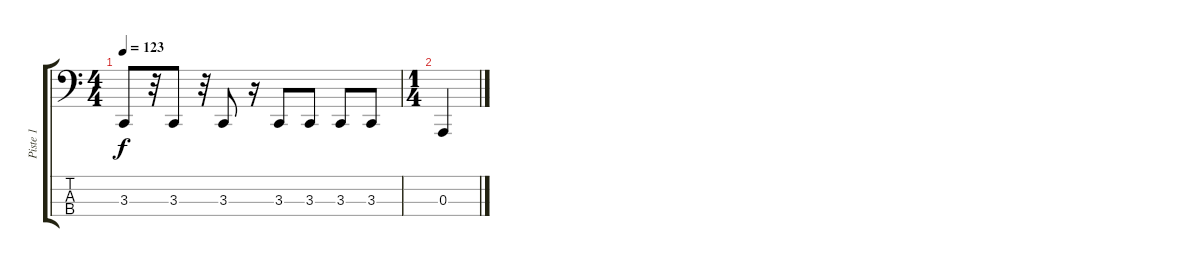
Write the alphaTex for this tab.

\track ("Piste 1" "Piste 1") {instrument lead8bassandlead}
\staff {score tabs}
\tuning (G2 D2 A1 E1) {hide}
\ts (4 4)
\tempo 123
\clef f4
\ks c
3.3.8{dy f} r.32 3.3.8 r.32 3.3.8 r.16 3.3.8 3.3.8 3.3.8 3.3.8 |
\ts (1 4)
0.3.4
